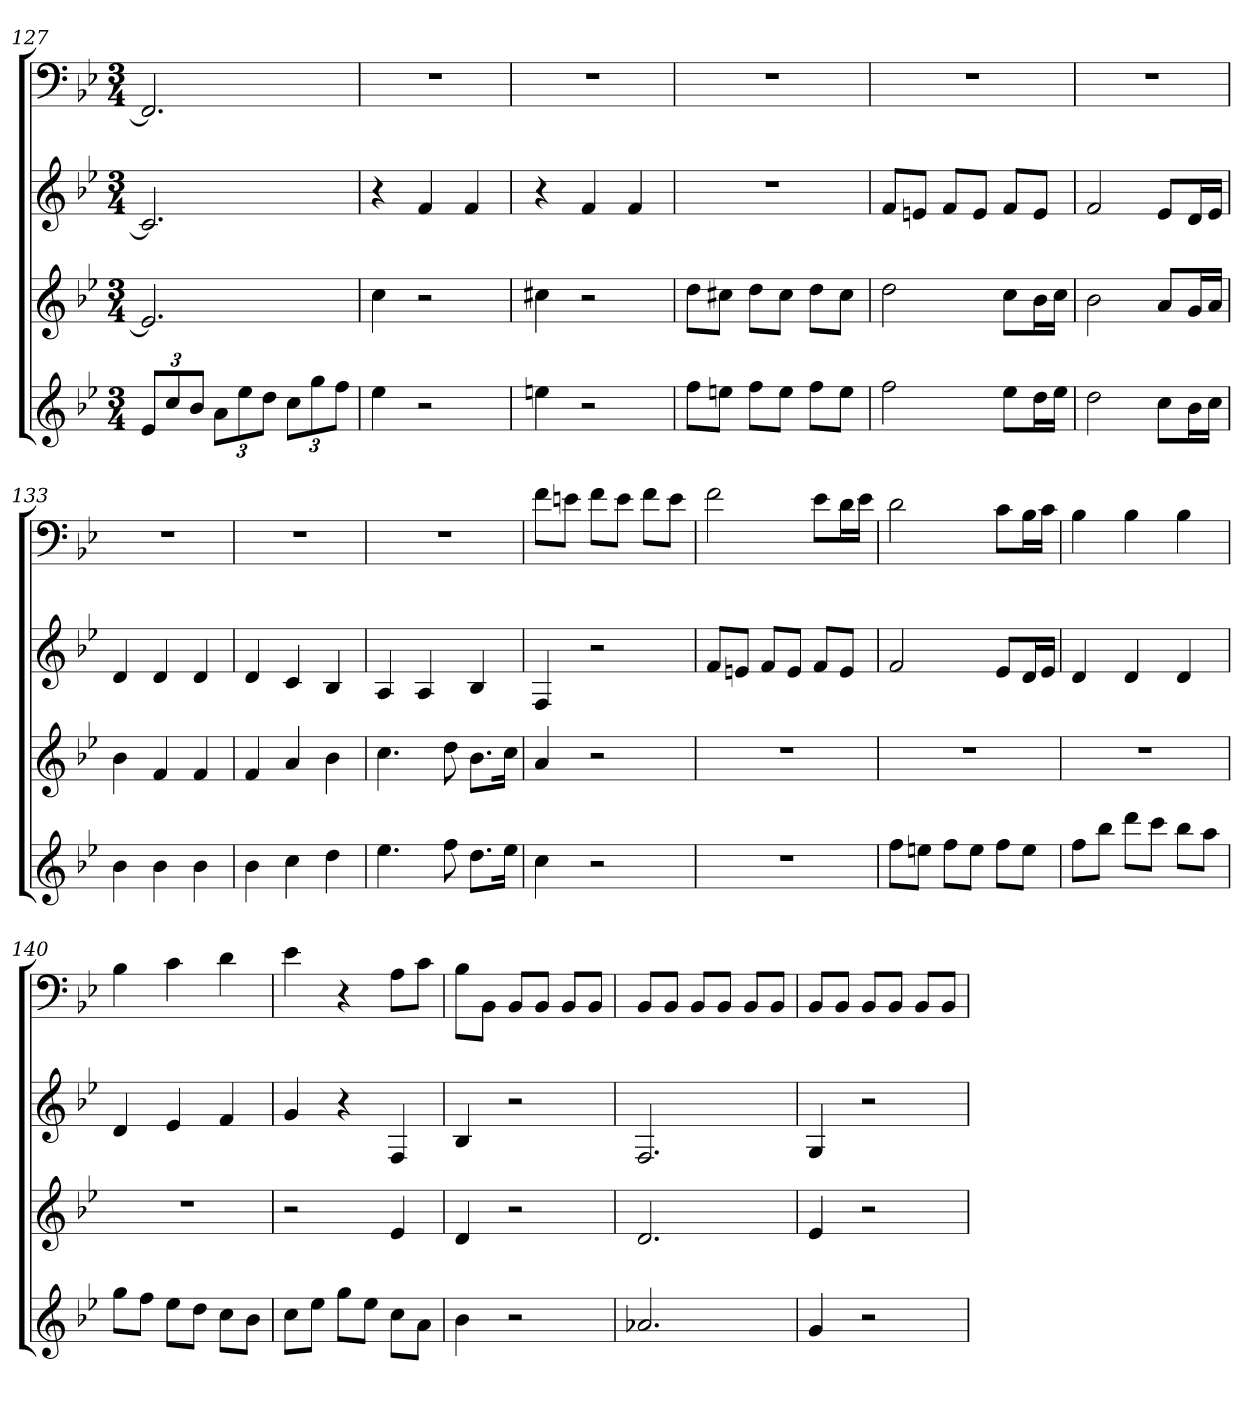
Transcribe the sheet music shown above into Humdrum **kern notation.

**kern	**kern	**kern	**kern
*part4	*part3	*part2	*part1
*staff4	*staff3	*staff2	*staff1
*k[b-e-]	*k[b-e-]	*k[b-e-]	*k[b-e-]
*B-:	*B-:	*B-:	*B-:
*M3/4	*M3/4	*M3/4	*M3/4
=127	=127	=127	=127
12e-L	2.e-]	2.c]	2.FF]
12cc	.	.	.
12b-J	.	.	.
12aL	.	.	.
12ee-	.	.	.
12ddJ	.	.	.
12ccL	.	.	.
12gg	.	.	.
12ffJ	.	.	.
=128	=128	=128	=128
4ee-	4cc	4r	2.r
2r	2r	4f	.
.	.	4f	.
=129	=129	=129	=129
4een	4cc#X	4r	2.r
2r	2r	4f	.
.	.	4f	.
=130	=130	=130	=130
8ffL	8ddL	2.r	2.r
8eenJ	8cc#XJ	.	.
8ffL	8ddL	.	.
8eeJ	8cc#J	.	.
8ffL	8ddL	.	.
8eeJ	8cc#J	.	.
=131	=131	=131	=131
2ff	2dd	8fL	2.r
.	.	8enJ	.
.	.	8fL	.
.	.	8eJ	.
8ee-L	8ccL	8fL	.
16ddL	16b-L	8eJ	.
16ee-JJ	16ccJJ	.	.
=132	=132	=132	=132
2dd	2b-	2f	2.r
8ccL	8aL	8e-L	.
16b-L	16gL	16dL	.
16ccJJ	16aJJ	16e-JJ	.
=133	=133	=133	=133
4b-	4b-	4d	2.r
4b-	4f	4d	.
4b-	4f	4d	.
=134	=134	=134	=134
4b-	4f	4d	2.r
4cc	4a	4c	.
4dd	4b-	4B-	.
=135	=135	=135	=135
4.ee-	4.cc	4A	2.r
.	.	4A	.
8ff	8dd	.	.
8.ddL	8.b-L	4B-	.
16ee-Jk	16ccJk	.	.
=136	=136	=136	=136
4cc	4a	4F	8fL
.	.	.	8enJ
2r	2r	2r	8fL
.	.	.	8eJ
.	.	.	8fL
.	.	.	8eJ
=137	=137	=137	=137
2.r	2.r	8fL	2f
.	.	8enJ	.
.	.	8fL	.
.	.	8eJ	.
.	.	8fL	8e-L
.	.	8eJ	16dL
.	.	.	16e-JJ
=138	=138	=138	=138
8ffL	2.r	2f	2d
8eenJ	.	.	.
8ffL	.	.	.
8eeJ	.	.	.
8ffL	.	8e-L	8cL
8eeJ	.	16dL	16B-L
.	.	16e-JJ	16cJJ
=139	=139	=139	=139
8ffL	2.r	4d	4B-
8bb-J	.	.	.
8dddL	.	4d	4B-
8cccJ	.	.	.
8bb-L	.	4d	4B-
8aaJ	.	.	.
=140	=140	=140	=140
8ggL	2.r	4d	4B-
8ffJ	.	.	.
8ee-L	.	4e-	4c
8ddJ	.	.	.
8ccL	.	4f	4d
8b-J	.	.	.
=141	=141	=141	=141
8ccL	2r	4g	4e-
8ee-J	.	.	.
8ggL	.	4r	4r
8ee-J	.	.	.
8ccL	4e-	4F	8AL
8aJ	.	.	8cJ
=142	=142	=142	=142
4b-	4d	4B-	8B-L
.	.	.	8BB-J
2r	2r	2r	8BB-L
.	.	.	8BB-J
.	.	.	8BB-L
.	.	.	8BB-J
=143	=143	=143	=143
2.a-X	2.d	2.F	8BB-L
.	.	.	8BB-J
.	.	.	8BB-L
.	.	.	8BB-J
.	.	.	8BB-L
.	.	.	8BB-J
=144	=144	=144	=144
4g	4e-	4G	8BB-L
.	.	.	8BB-J
2r	2r	2r	8BB-L
.	.	.	8BB-J
.	.	.	8BB-L
.	.	.	8BB-J
=	=	=	=
*-	*-	*-	*-
